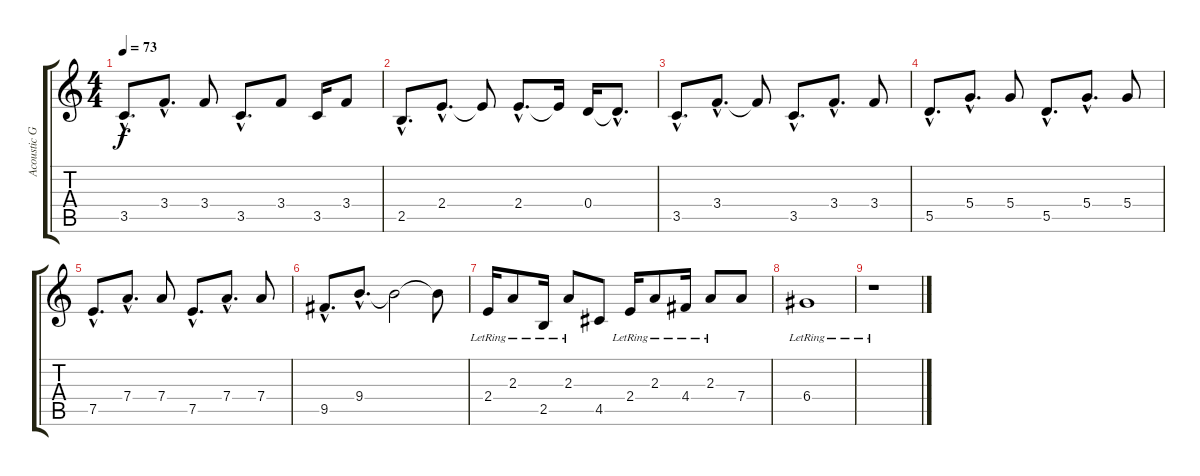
\track ("Acoustic Guitar" "Acoustic G") {instrument acousticguitarnylon}
\staff {score tabs}
\tuning (E4 B3 G3 D3 A2 E2) {hide}
\ts (4 4)
\tempo 73
\clef g2
\ks c
3.5{hac}.8{d dy f} 3.4{hac}.8{d} 3.4.8 3.5{hac}.8{d} 3.4.8 3.5.16 3.4.8 |
2.5{hac}.8{d} 2.4{hac}.8{d} 2.4{t}.8 2.4{hac}.8{d} 2.4{t}.16 0.4.16 0.4{hac t}.8{d} |
3.5{hac}.8{d} 3.4{hac}.8{d} 3.4{t}.8 3.5{hac}.8{d} 3.4{hac}.8{d} 3.4.8 |
5.5{hac}.8{d} 5.4{hac}.8{d} 5.4.8 5.5{hac}.8{d} 5.4{hac}.8{d} 5.4.8 |
7.5{hac}.8{d} 7.4{hac}.8{d} 7.4.8 7.5{hac}.8{d} 7.4{hac}.8{d} 7.4.8 |
9.5{hac}.8{d} 9.4{hac}.8{d} 9.4{t}.2 9.4{t}.8 |
2.4{lr}.16 2.3{lr}.8 2.5{lr}.16 2.3{lr}.8 4.5.8 2.4{lr}.16 2.3{lr}.8 4.4{lr}.16 2.3{lr}.8 7.4.8 |
6.4{lr}.1 |
r.1
